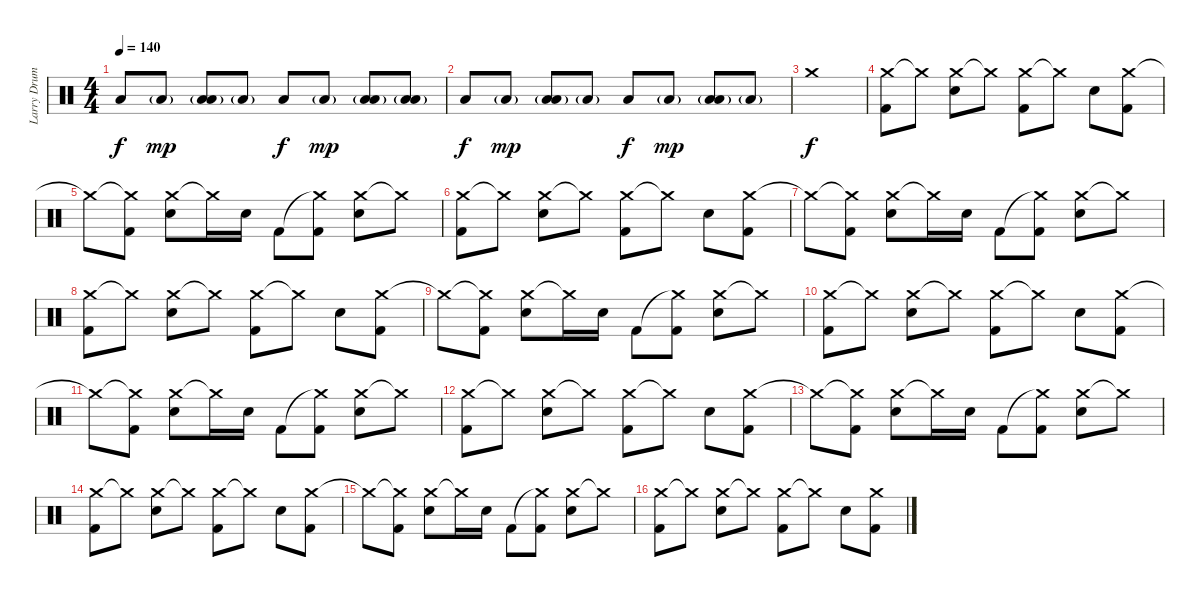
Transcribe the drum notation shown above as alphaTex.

\track ("Larry Drums" "Larry Drum") {instrument percussion}
\staff {score}
\articulation defaults
\ts (4 4)
\tempo 140
\clef neutral
\ks c "Low Floor Tom (hit)".8{dy f} "Low Floor Tom (hit)"{g}.8{dy mp}
("Low Floor Tom (hit)"{g} "Low Tom (hit)").8 "Low Floor Tom (hit)"{g}.8 "Low Floor Tom (hit)".8{dy f} "Low Floor Tom (hit)"{g}.8{dy mp} ("Low Floor Tom (hit)"{g} "Low Tom (hit)").8 ("Low Floor Tom (hit)"{g} "Low Tom (hit)").8 |
"Low Floor Tom (hit)".8{dy f} "Low Floor Tom (hit)"{g}.8{dy mp} ("Low Floor Tom (hit)"{g} "Low Tom (hit)").8 "Low Floor Tom (hit)"{g}.8 "Low Floor Tom (hit)".8{dy f} "Low Floor Tom (hit)"{g}.8{dy mp} ("Low Floor Tom (hit)"{g} "Low Tom (hit)").8 "Low Floor Tom (hit)"{g}.8 |
"Crash medium (hit)".1{dy f} |
("Crash medium (hit)" "Kick (hit) 2").8 "Crash medium (hit)"{t}.8 ("Crash medium (hit)" "Electric Snare (hit)").8 "Crash medium (hit)"{t}.8 ("Crash medium (hit)" "Kick (hit) 2").8 "Crash medium (hit)"{t}.8 "Electric Snare (hit)".8 ("Crash medium (hit)" "Kick (hit) 2").8 |
"Crash medium (hit)"{t}.8 ("Crash medium (hit)"{t} "Kick (hit) 2").8 ("Crash medium (hit)" "Electric Snare (hit)").8 "Crash medium (hit)"{t}.16 "Electric Snare (hit)".16 "Kick (hit) 2".8 ("Crash medium (hit)"{t} "Kick (hit) 2").8 ("Crash medium (hit)" "Electric Snare (hit)").8 "Crash medium (hit)"{t}.8 |
("Crash medium (hit)" "Kick (hit) 2").8 "Crash medium (hit)"{t}.8 ("Crash medium (hit)" "Electric Snare (hit)").8 "Crash medium (hit)"{t}.8 ("Crash medium (hit)" "Kick (hit) 2").8 "Crash medium (hit)"{t}.8 "Electric Snare (hit)".8 ("Crash medium (hit)" "Kick (hit) 2").8 |
"Crash medium (hit)"{t}.8 ("Crash medium (hit)"{t} "Kick (hit) 2").8 ("Crash medium (hit)" "Electric Snare (hit)").8 "Crash medium (hit)"{t}.16 "Electric Snare (hit)".16 "Kick (hit) 2".8 ("Crash medium (hit)"{t} "Kick (hit) 2").8 ("Crash medium (hit)" "Electric Snare (hit)").8 "Crash medium (hit)"{t}.8 |
("Crash medium (hit)" "Kick (hit) 2").8 "Crash medium (hit)"{t}.8 ("Crash medium (hit)" "Electric Snare (hit)").8 "Crash medium (hit)"{t}.8 ("Crash medium (hit)" "Kick (hit) 2").8 "Crash medium (hit)"{t}.8 "Electric Snare (hit)".8 ("Crash medium (hit)" "Kick (hit) 2").8 |
"Crash medium (hit)"{t}.8 ("Crash medium (hit)"{t} "Kick (hit) 2").8 ("Crash medium (hit)" "Electric Snare (hit)").8 "Crash medium (hit)"{t}.16 "Electric Snare (hit)".16 "Kick (hit) 2".8 ("Crash medium (hit)"{t} "Kick (hit) 2").8 ("Crash medium (hit)" "Electric Snare (hit)").8 "Crash medium (hit)"{t}.8 |
("Crash medium (hit)" "Kick (hit) 2").8 "Crash medium (hit)"{t}.8 ("Crash medium (hit)" "Electric Snare (hit)").8 "Crash medium (hit)"{t}.8 ("Crash medium (hit)" "Kick (hit) 2").8 "Crash medium (hit)"{t}.8 "Electric Snare (hit)".8 ("Crash medium (hit)" "Kick (hit) 2").8 |
"Crash medium (hit)"{t}.8 ("Crash medium (hit)"{t} "Kick (hit) 2").8 ("Crash medium (hit)" "Electric Snare (hit)").8 "Crash medium (hit)"{t}.16 "Electric Snare (hit)".16 "Kick (hit) 2".8 ("Crash medium (hit)"{t} "Kick (hit) 2").8 ("Crash medium (hit)" "Electric Snare (hit)").8 "Crash medium (hit)"{t}.8 |
("Crash medium (hit)" "Kick (hit) 2").8 "Crash medium (hit)"{t}.8 ("Crash medium (hit)" "Electric Snare (hit)").8 "Crash medium (hit)"{t}.8 ("Crash medium (hit)" "Kick (hit) 2").8 "Crash medium (hit)"{t}.8 "Electric Snare (hit)".8 ("Crash medium (hit)" "Kick (hit) 2").8 |
"Crash medium (hit)"{t}.8 ("Crash medium (hit)"{t} "Kick (hit) 2").8 ("Crash medium (hit)" "Electric Snare (hit)").8 "Crash medium (hit)"{t}.16 "Electric Snare (hit)".16 "Kick (hit) 2".8 ("Crash medium (hit)"{t} "Kick (hit) 2").8 ("Crash medium (hit)" "Electric Snare (hit)").8 "Crash medium (hit)"{t}.8 |
("Crash medium (hit)" "Kick (hit) 2").8 "Crash medium (hit)"{t}.8 ("Crash medium (hit)" "Electric Snare (hit)").8 "Crash medium (hit)"{t}.8 ("Crash medium (hit)" "Kick (hit) 2").8 "Crash medium (hit)"{t}.8 "Electric Snare (hit)".8 ("Crash medium (hit)" "Kick (hit) 2").8 |
"Crash medium (hit)"{t}.8 ("Crash medium (hit)"{t} "Kick (hit) 2").8 ("Crash medium (hit)" "Electric Snare (hit)").8 "Crash medium (hit)"{t}.16 "Electric Snare (hit)".16 "Kick (hit) 2".8 ("Crash medium (hit)"{t} "Kick (hit) 2").8 ("Crash medium (hit)" "Electric Snare (hit)").8 "Crash medium (hit)"{t}.8 |
("Crash medium (hit)" "Kick (hit) 2").8 "Crash medium (hit)"{t}.8 ("Crash medium (hit)" "Electric Snare (hit)").8 "Crash medium (hit)"{t}.8 ("Crash medium (hit)" "Kick (hit) 2").8 "Crash medium (hit)"{t}.8 "Electric Snare (hit)".8 ("Crash medium (hit)" "Kick (hit) 2").8
